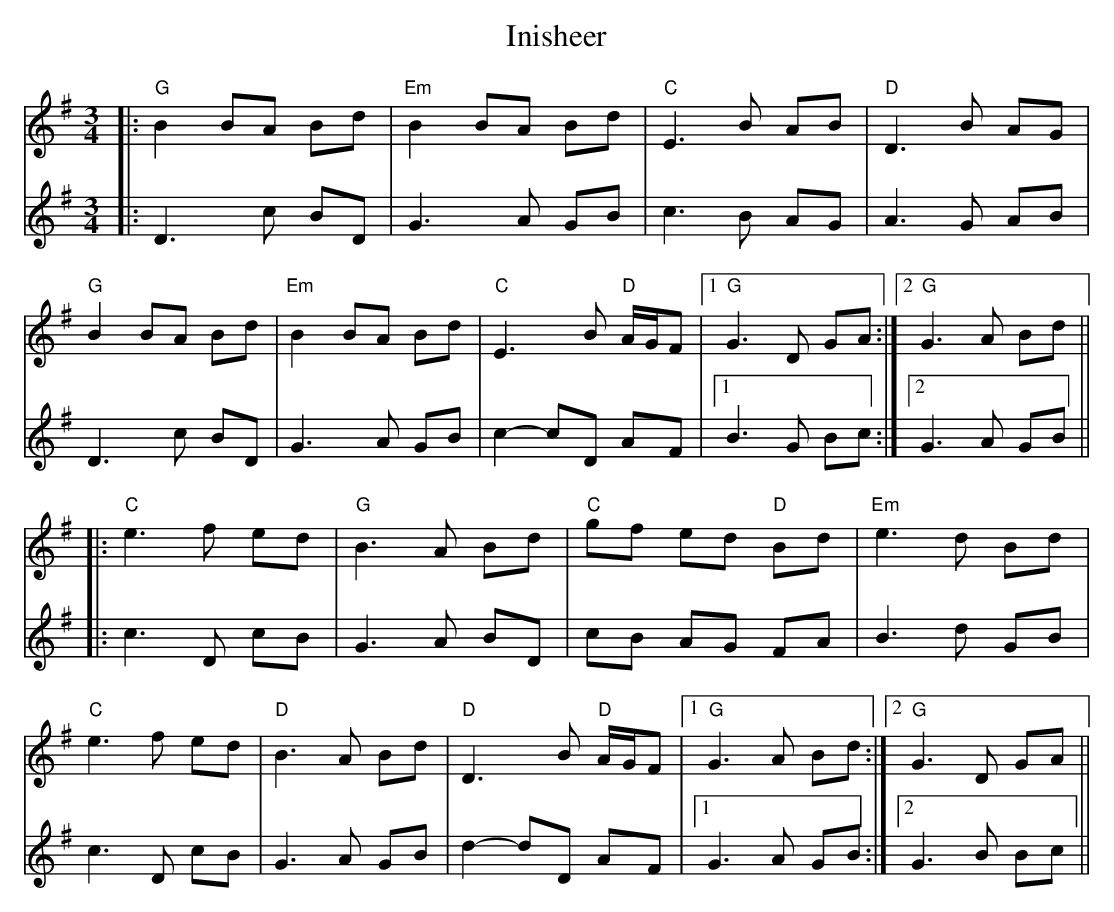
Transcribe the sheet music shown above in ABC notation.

X:1
T: Inisheer
M: 3/4
L: 1/8
K: Dmix
V:1
|:"G"B2 BA Bd|"Em" B2 BA Bd|"C" E3 B AB|"D" D3 B AG|
"G"B2 BA Bd|"Em"B2 BA Bd|"C"E3 B "D"A/G/F|1 "G"G3 D GA:|2 "G"G3 A Bd||
|:"C"e3 f ed|"G"B3 A Bd|"C" gf ed "D"Bd|"Em"e3 d Bd|
"C"e3 f ed|"D"B3 A Bd|"D"D3 B "D"A/G/F|1 "G"G3 A Bd:|2 "G"G3 D GA ||
V:2
|:D3 c BD|G3 A GB|c3B AG|A3G AB|
D3c BD|G3A GB|c2- cD AF|1 B3G Bc:|2 G3A GB||
|:c3D cB|G3A BD| cB AG FA| B3d GB|
c3D cB|G3A GB|d2- dD AF|1 G3A GB:|2 G3B Bc ||
